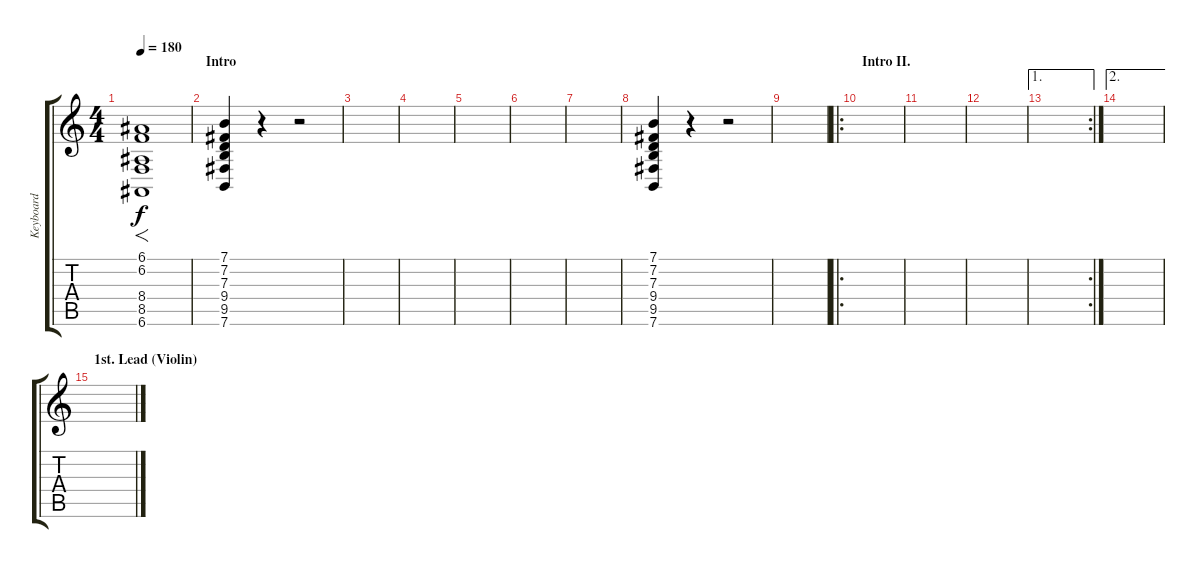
\track ("Keyboard" "Keyboard") {instrument brasssection}
\staff {score tabs}
\tuning (E4 B3 G3 D3 A2 E2) {hide}
\ts (4 4)
\tempo 180
\clef g2
\ks c
(6.1 6.2 8.4 8.5 6.6).1{f dy f instrument brasssection} |
\section ("" "Intro")
(7.1 7.2 7.3 9.4 9.5 7.6).4 r.4 r.2 |
|
|
|
|
|
(7.1 7.2 7.3 9.4 9.5 7.6).4 r.4 r.2 |
|
\ro
\section ("" "Intro II.")
|
|
|
\ae 1
\rc 2
|
\ae 2
|
\section ("" "1st. Lead (Violin)")
